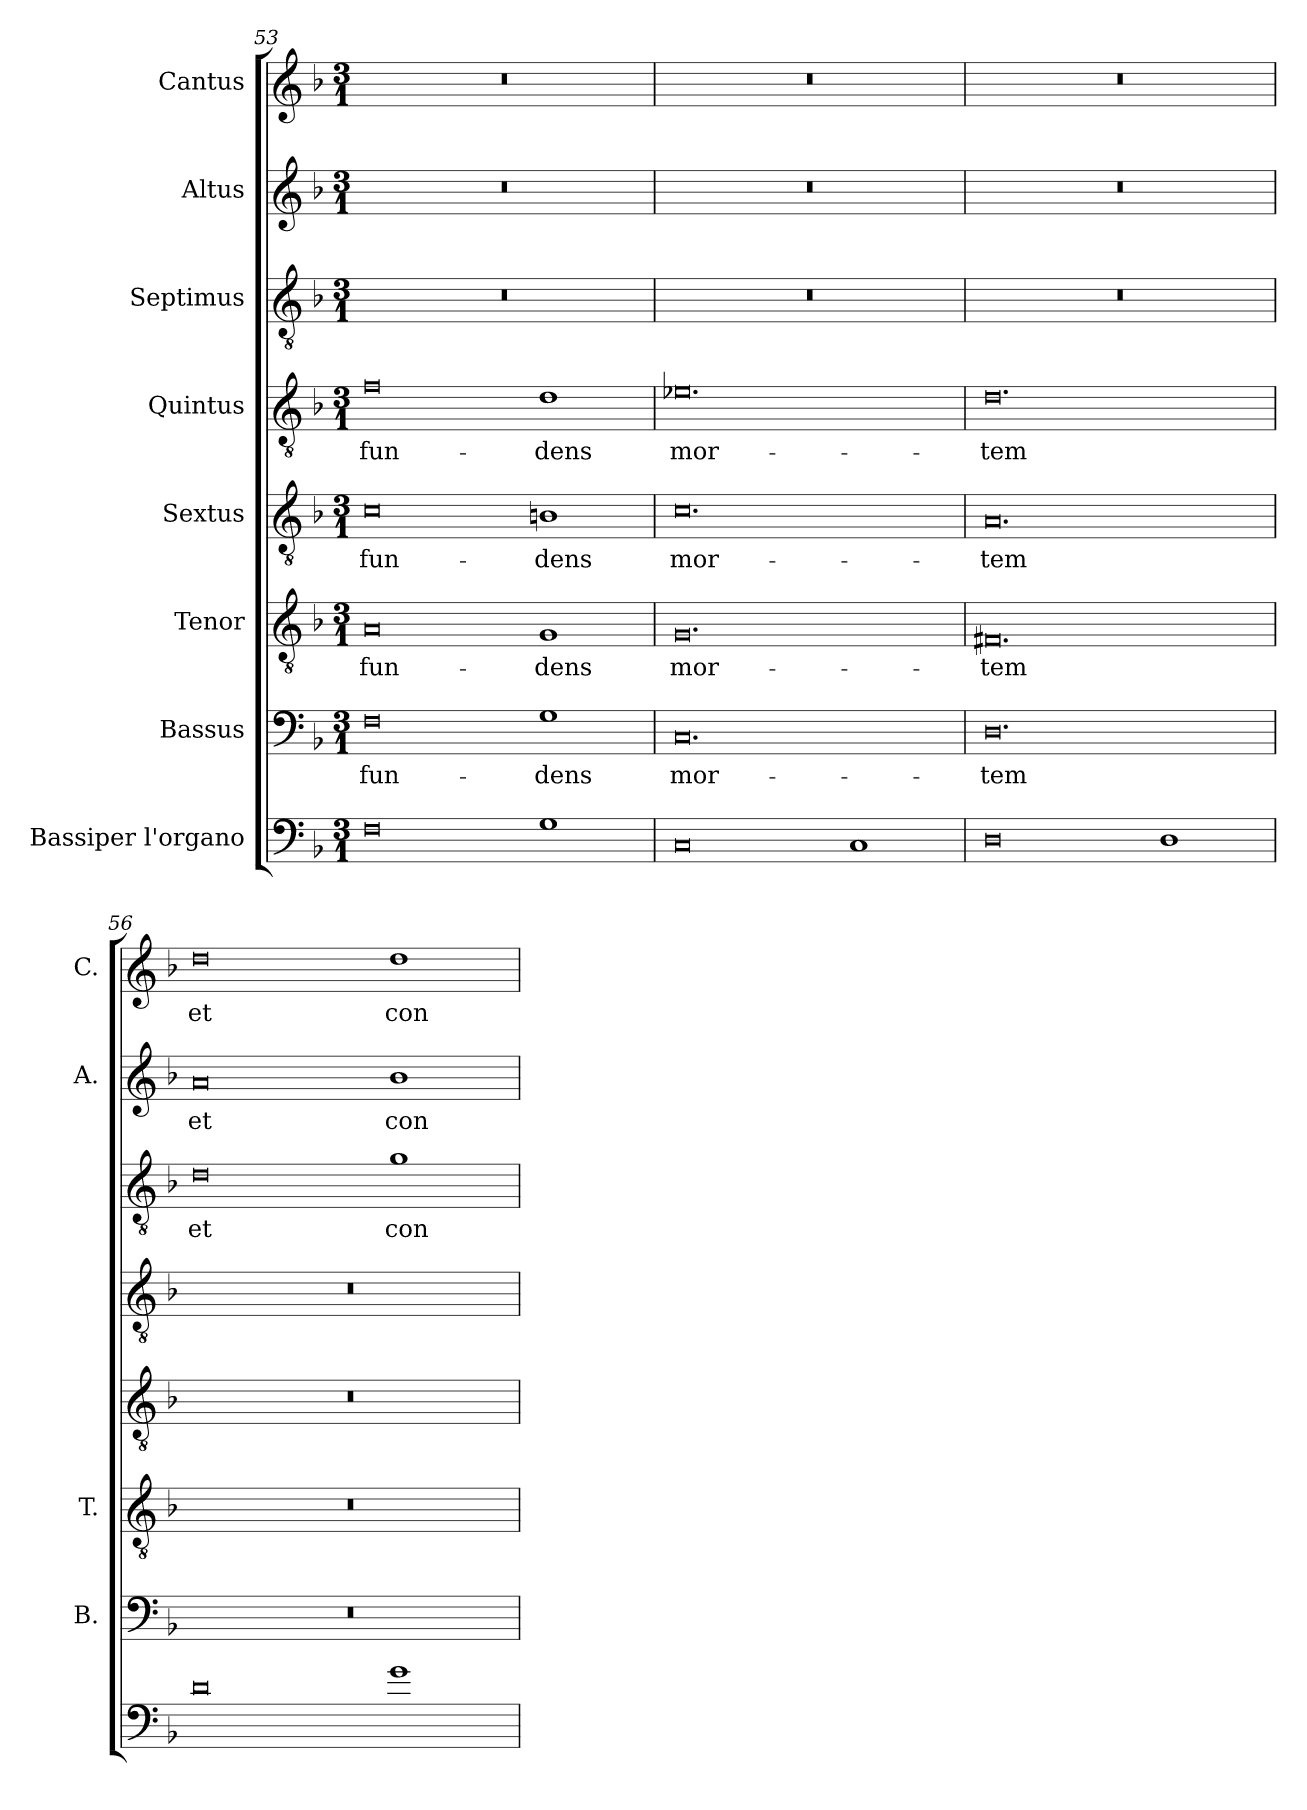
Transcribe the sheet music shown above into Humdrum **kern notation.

**kern	**kern	**text	**kern	**text	**kern	**text	**kern	**text	**kern	**text	**kern	**text	**kern	**text
*part8	*part7	*part7	*part6	*part6	*part5	*part5	*part4	*part4	*part3	*part3	*part2	*part2	*part1	*part1
*staff8	*staff7	*staff7	*staff6	*staff6	*staff5	*staff5	*staff4	*staff4	*staff3	*staff3	*staff2	*staff2	*staff1	*staff1
*I"Bassiper l'organo	*I"Bassus	*	*I"Tenor	*	*I"Sextus	*	*I"Quintus	*	*I"Septimus	*	*I"Altus	*	*I"Cantus	*
*	*I'B.	*	*I'T.	*	*	*	*	*	*	*	*I'A.	*	*I'C.	*
*clefF4	*clefF4	*	*clefGv2	*	*clefGv2	*	*clefGv2	*	*clefGv2	*	*clefG2	*	*clefG2	*
*	*	*	*ITrd7c12	*	*ITrd7c12	*	*ITrd7c12	*	*ITrd7c12	*	*	*	*	*
*k[b-]	*k[b-]	*	*k[b-]	*	*k[b-]	*	*k[b-]	*	*k[b-]	*	*k[b-]	*	*k[b-]	*
*d:	*d:	*	*d:	*	*d:	*	*d:	*	*d:	*	*d:	*	*d:	*
*M3/1	*M3/1	*	*M3/1	*	*M3/1	*	*M3/1	*	*M3/1	*	*M3/1	*	*M3/1	*
=53	=53	=53	=53	=53	=53	=53	=53	=53	=53	=53	=53	=53	=53	=53
!	!	!LO:LY:b	!	!LO:LY:b	!	!LO:LY:b	!	!LO:LY:b	!LO:N:vis=1	!	!LO:N:vis=1	!	!LO:N:vis=1	!
0F	0F	-fun-	0AA	-fun-	0C	-fun-	0F	-fun-	0.r	.	0.r	.	0.r	.
!	!	!LO:LY:b	!	!LO:LY:b	!	!LO:LY:b	!	!LO:LY:b	!	!	!	!	!	!
1G	1G	-dens	1GG	-dens	1BBn	-dens	1D	-dens	.	.	.	.	.	.
=54	=54	=54	=54	=54	=54	=54	=54	=54	=54	=54	=54	=54	=54	=54
!	!	!LO:LY:b	!	!LO:LY:b	!	!LO:LY:b	!	!LO:LY:b	!LO:N:vis=1	!	!LO:N:vis=1	!	!LO:N:vis=1	!
0C	0.C	mor-	0.GG	mor-	0.C	mor-	0.E-X	mor-	0.r	.	0.r	.	0.r	.
1C	.	.	.	.	.	.	.	.	.	.	.	.	.	.
!!LO:PB:g=z
=55	=55	=55	=55	=55	=55	=55	=55	=55	=55	=55	=55	=55	=55	=55
!	!	!LO:LY:b	!	!LO:LY:b	!	!LO:LY:b	!	!LO:LY:b	!LO:N:vis=1	!	!LO:N:vis=1	!	!LO:N:vis=1	!
0D	0.D	-tem	0.FF#X	-tem	0.AA	-tem	0.D	-tem	0.r	.	0.r	.	0.r	.
1D	.	.	.	.	.	.	.	.	.	.	.	.	.	.
=56	=56	=56	=56	=56	=56	=56	=56	=56	=56	=56	=56	=56	=56	=56
!	!LO:N:vis=1	!	!LO:N:vis=1	!	!LO:N:vis=1	!	!LO:N:vis=1	!	!	!LO:LY:b	!	!LO:LY:b	!	!LO:LY:b
0d	0.r	.	0.r	.	0.r	.	0.r	.	0D	et	0a	et	0dd	et
!	!	!	!	!	!	!	!	!	!	!LO:LY:b	!	!LO:LY:b	!	!LO:LY:b
1g	.	.	.	.	.	.	.	.	1G	con-	1b-	con-	1dd	con-
=	=	=	=	=	=	=	=	=	=	=	=	=	=	=
*-	*-	*-	*-	*-	*-	*-	*-	*-	*-	*-	*-	*-	*-	*-
